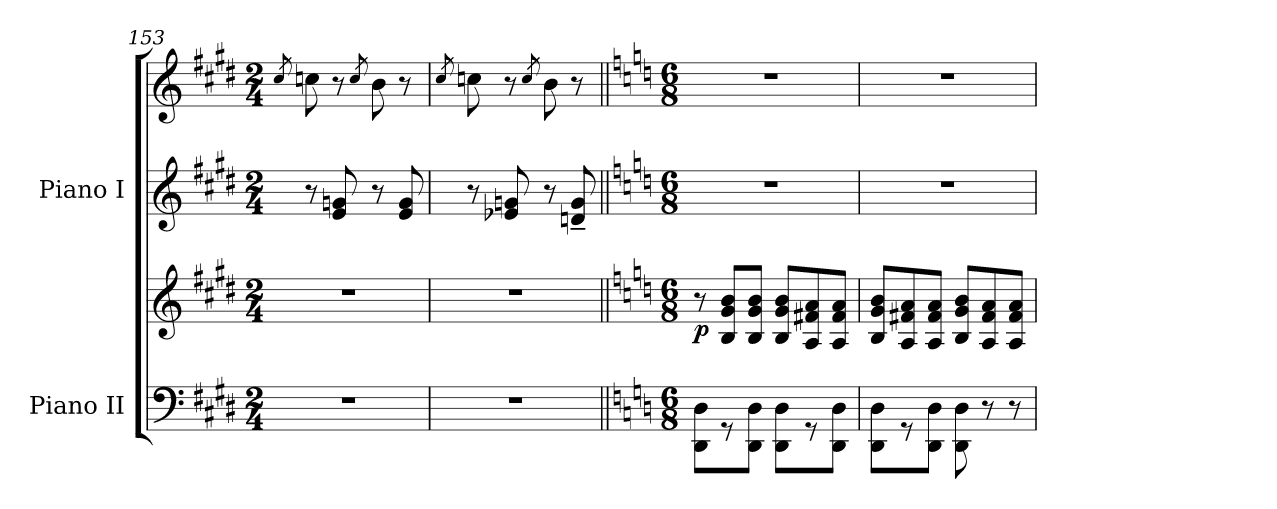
**kern	**kern	**dynam	**kern	**kern
*part2	*part2	*part2	*part1	*part1
*staff4	*staff3	*staff3/4	*staff2	*staff1
*I"Piano II	*	*	*I"Piano I	*
*I'Pno. II	*	*	*I'Pno. I	*
!!LO:LB:g=z
*clefF4	*clefG2	*	*clefG2	*clefG2
*k[f#c#g#d#]	*k[f#c#g#d#]	*	*k[f#c#g#d#]	*k[f#c#g#d#]
*M2/4	*M2/4	*	*M2/4	*M2/4
=153	=153	=153	=153	=153
.	.	.	.	8qcc#/
2r	2r	.	8r	8ccn\
.	.	.	8e/ 8gn/	8r
.	.	.	.	8qcc/
.	.	.	8r	8b\
.	.	.	8e/ 8g/	8r
=154	=154	=154	=154	=154
.	.	.	.	8qcc#/
2r	2r	.	8r	8ccn\
.	.	.	8e-X/ 8gn/	8r
.	.	.	.	8qcc/
.	.	.	8r	8b\
.	.	.	8dn/~ 8g/~	8r
=155||	=155||	=155||	=155||	=155||
*k[]	*k[]	*	*k[]	*k[]
*M6/8	*M6/8	*	*M6/8	*M6/8
!	!	!LO:DY:b	!	!
8DD\ 8D\L	8r	p	2.r	2.r
8r	8B/ 8g/ 8b/L	.	.	.
8DD\ 8D\J	8B/ 8g/ 8b/J	.	.	.
8DD\ 8D\L	8B/ 8g/ 8b/L	.	.	.
8r	8A/ 8f#X/ 8a/	.	.	.
8DD\ 8D\J	8A/ 8f#/ 8a/J	.	.	.
=156	=156	=156	=156	=156
8DD\ 8D\L	8B/ 8g/ 8b/L	.	2.r	2.r
8r	8A/ 8f#X/ 8a/	.	.	.
8DD\ 8D\J	8A/ 8f#/ 8a/J	.	.	.
8DD\ 8D\	8B/ 8g/ 8b/L	.	.	.
8r	8A/ 8f#/ 8a/	.	.	.
8r	8A/ 8f#/ 8a/J	.	.	.
=	=	=	=	=
*-	*-	*-	*-	*-
